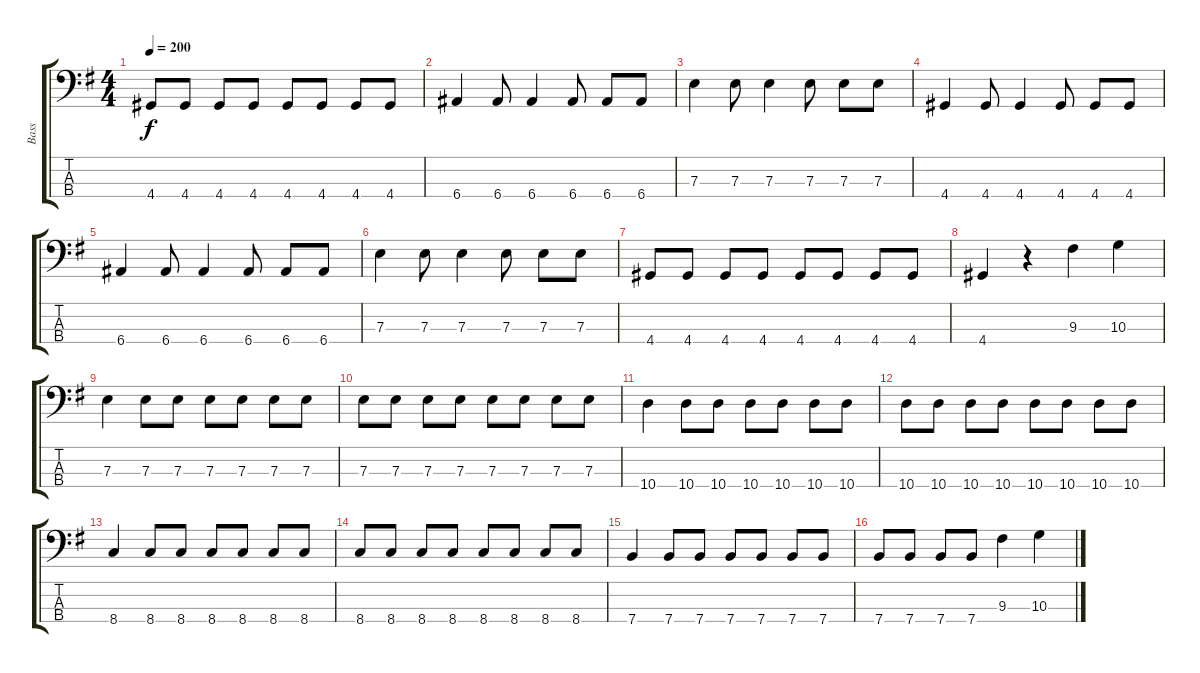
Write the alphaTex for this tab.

\track ("Bass" "Bass") {instrument electricbassfinger}
\staff {score tabs}
\tuning (G2 D2 A1 E1) {hide}
\ts (4 4)
\tempo 200
\clef f4
\ks eminor
4.4.8{dy f} 4.4.8 4.4.8 4.4.8 4.4.8 4.4.8 4.4.8 4.4.8 |
6.4.4 6.4.8 6.4.4 6.4.8 6.4.8 6.4.8 |
7.3.4 7.3.8 7.3.4 7.3.8 7.3.8 7.3.8 |
4.4.4 4.4.8 4.4.4 4.4.8 4.4.8 4.4.8 |
6.4.4 6.4.8 6.4.4 6.4.8 6.4.8 6.4.8 |
7.3.4 7.3.8 7.3.4 7.3.8 7.3.8 7.3.8 |
4.4.8 4.4.8 4.4.8 4.4.8 4.4.8 4.4.8 4.4.8 4.4.8 |
4.4.4 r.4 9.3.4 10.3.4 |
7.3.4 7.3.8 7.3.8 7.3.8 7.3.8 7.3.8 7.3.8 |
7.3.8 7.3.8 7.3.8 7.3.8 7.3.8 7.3.8 7.3.8 7.3.8 |
10.4.4 10.4.8 10.4.8 10.4.8 10.4.8 10.4.8 10.4.8 |
10.4.8 10.4.8 10.4.8 10.4.8 10.4.8 10.4.8 10.4.8 10.4.8 |
8.4.4 8.4.8 8.4.8 8.4.8 8.4.8 8.4.8 8.4.8 |
8.4.8 8.4.8 8.4.8 8.4.8 8.4.8 8.4.8 8.4.8 8.4.8 |
7.4.4 7.4.8 7.4.8 7.4.8 7.4.8 7.4.8 7.4.8 |
7.4.8 7.4.8 7.4.8 7.4.8 9.3.4 10.3.4
